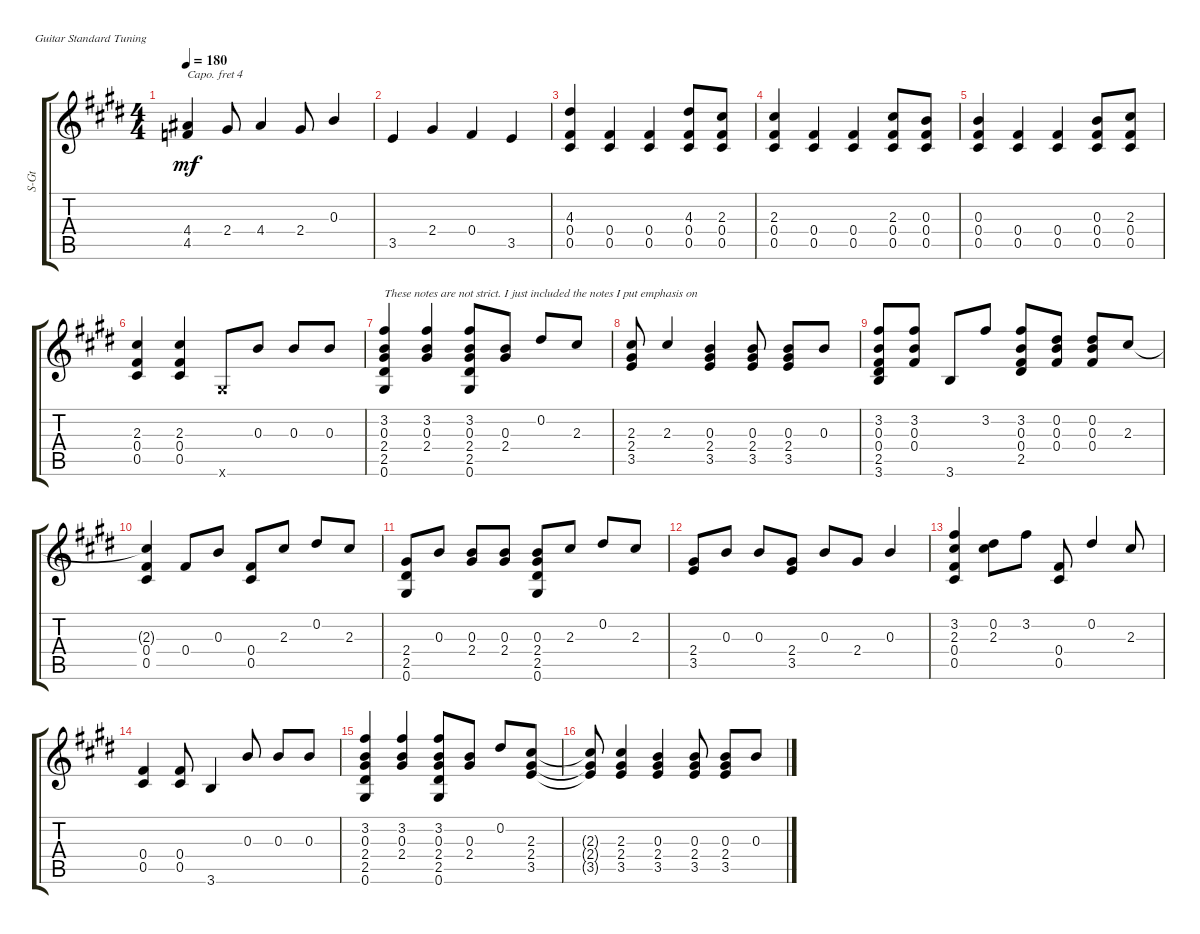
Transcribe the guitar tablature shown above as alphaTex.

\defaultSystemsLayout 4
\bracketExtendMode groupsimilarinstruments
\track ("Steel Guitar" "S-Gt") {instrument acousticguitarsteel}
\staff {score tabs}
\capo 4
\tuning (E4 B3 G3 D3 A2 E2)
\ts (4 4)
\tempo 180
\clef g2
\ks e
(4.5{acc b} 4.4{acc #}).4{dy mf beam Up} 2.4{acc forcenatural}.8{beam Up} 4.4{acc #}.4{beam Up} 2.4{acc forcenatural}.8{beam Up} 0.3{acc forcenatural}.4{beam Up} |
3.5{acc forcenatural}.4{beam Up} 2.4{acc forcenatural}.4{beam Up} 0.4{acc forcenatural}.4{beam Up} 3.5{acc forcenatural}.4{beam Up} |
(0.5{acc forcenatural} 0.4{acc forcenatural} 4.3{acc forcenatural}).4{beam Up} (0.5{acc forcenatural} 0.4{acc forcenatural}).4{beam Up} (0.5{acc forcenatural} 0.4{acc forcenatural}).4{beam Up} (0.5{acc forcenatural} 0.4{acc forcenatural} 4.3{acc forcenatural}).8{beam Up} (0.5{acc forcenatural} 0.4{acc forcenatural} 2.3{acc forcenatural}).8{beam Up} |
(0.5{acc forcenatural} 0.4{acc forcenatural} 2.3{acc forcenatural}).4{beam Up} (0.5{acc forcenatural} 0.4{acc forcenatural}).4{beam Up} (0.5{acc forcenatural} 0.4{acc forcenatural}).4{beam Up} (0.5{acc forcenatural} 0.4{acc forcenatural} 2.3{acc forcenatural}).8{beam Up} (0.5{acc forcenatural} 0.4{acc forcenatural} 0.3{acc forcenatural}).8{beam Up} |
(0.5{acc forcenatural} 0.4{acc forcenatural} 0.3{acc forcenatural}).4{beam Up} (0.5{acc forcenatural} 0.4{acc forcenatural}).4{beam Up} (0.5{acc forcenatural} 0.4{acc forcenatural}).4{beam Up} (0.5{acc forcenatural} 0.4{acc forcenatural} 0.3{acc forcenatural}).8{beam Up} (0.5{acc forcenatural} 0.4{acc forcenatural} 2.3{acc forcenatural}).8{beam Up} |
(0.5{acc forcenatural} 0.4{acc forcenatural} 2.3{acc forcenatural}).4{beam Up} (0.5{acc forcenatural} 0.4{acc forcenatural} 2.3{acc forcenatural}).4{beam Up} 0.6{x acc forcenatural}.8{beam Up} 0.3{acc forcenatural}.8{beam Up} 0.3{acc forcenatural}.8{beam Up} 0.3{acc forcenatural}.8{beam Up} |
(0.6{acc forcenatural} 2.5{acc forcenatural} 2.4{acc forcenatural} 0.3{acc forcenatural} 3.2{acc forcenatural}).4{txt "These notes are not strict. I just included the notes I put emphasis on" beam Up} (2.4{acc forcenatural} 0.3{acc forcenatural} 3.2{acc forcenatural}).4{beam Up} (0.6{acc forcenatural} 2.5{acc forcenatural} 2.4{acc forcenatural} 0.3{acc forcenatural} 3.2{acc forcenatural}).8{beam Up} (2.4{acc forcenatural} 0.3{acc forcenatural}).8{beam Up} 0.2{acc forcenatural}.8{beam Up} 2.3{acc forcenatural}.8{beam Up} |
(3.5{acc forcenatural} 2.4{acc forcenatural} 2.3{acc forcenatural}).8{beam Up} 2.3{acc forcenatural}.4{beam Up} (3.5{acc forcenatural} 2.4{acc forcenatural} 0.3{acc forcenatural}).4{beam Up} (3.5{acc forcenatural} 2.4{acc forcenatural} 0.3{acc forcenatural}).8{beam Up} (3.5{acc forcenatural} 2.4{acc forcenatural} 0.3{acc forcenatural}).8{beam Up} 0.3{acc forcenatural}.8{beam Up} |
(3.6{acc forcenatural} 2.5{acc forcenatural} 0.4{acc forcenatural} 0.3{acc forcenatural} 3.2{acc forcenatural}).8{beam Up} (0.4{acc forcenatural} 0.3{acc forcenatural} 3.2{acc forcenatural}).8{beam Up} 3.6{acc forcenatural}.8{beam Up} 3.2{acc forcenatural}.8{beam Up} (2.5{acc forcenatural} 0.4{acc forcenatural} 0.3{acc forcenatural} 3.2{acc forcenatural}).8{beam Up} (0.4{acc forcenatural} 0.3{acc forcenatural} 0.2{acc forcenatural}).8{beam Up} (0.4{acc forcenatural} 0.3{acc forcenatural} 0.2{acc forcenatural}).8{beam Up} 2.3{acc forcenatural}.8{beam Up} |
(0.5{acc forcenatural} 0.4{acc forcenatural} 2.3{t acc forcenatural}).4{beam Up} 0.4{acc forcenatural}.8{beam Up} 0.3{acc forcenatural}.8{beam Up} (0.5{acc forcenatural} 0.4{acc forcenatural}).8{beam Up} 2.3{acc forcenatural}.8{beam Up} 0.2{acc forcenatural}.8{beam Up} 2.3{acc forcenatural}.8{beam Up} |
(0.6{acc forcenatural} 2.5{acc forcenatural} 2.4{acc forcenatural}).8{beam Up} 0.3{acc forcenatural}.8{beam Up} (2.4{acc forcenatural} 0.3{acc forcenatural}).8{beam Up} (2.4{acc forcenatural} 0.3{acc forcenatural}).8{beam Up} (0.6{acc forcenatural} 2.5{acc forcenatural} 2.4{acc forcenatural} 0.3{acc forcenatural}).8{beam Up} 2.3{acc forcenatural}.8{beam Up} 0.2{acc forcenatural}.8{beam Up} 2.3{acc forcenatural}.8{beam Up} |
(3.5{acc forcenatural} 2.4{acc forcenatural}).8{beam Up} 0.3{acc forcenatural}.8{beam Up} 0.3{acc forcenatural}.8{beam Up} (3.5{acc forcenatural} 2.4{acc forcenatural}).8{beam Up} 0.3{acc forcenatural}.8{beam Up} 2.4{acc forcenatural}.8{beam Up} 0.3{acc forcenatural}.4{beam Up} |
(0.5{acc forcenatural} 0.4{acc forcenatural} 2.3{acc forcenatural} 3.2{acc forcenatural}).4{beam Up} (2.3{acc forcenatural} 0.2{acc forcenatural}).8{beam Down} 3.2{acc forcenatural}.8{beam Down} (0.5{acc forcenatural} 0.4{acc forcenatural}).8{beam Up} 0.2{acc forcenatural}.4{beam Up} 2.3{acc forcenatural}.8{beam Up} |
(0.5{acc forcenatural} 0.4{acc forcenatural}).4{beam Up} (0.5{acc forcenatural} 0.4{acc forcenatural}).8{beam Up} 3.6{acc forcenatural}.4{beam Up} 0.3{acc forcenatural}.8{beam Up} 0.3{acc forcenatural}.8{beam Up} 0.3{acc forcenatural}.8{beam Up} |
(0.6{acc forcenatural} 2.5{acc forcenatural} 2.4{acc forcenatural} 0.3{acc forcenatural} 3.2{acc forcenatural}).4{beam Up} (2.4{acc forcenatural} 0.3{acc forcenatural} 3.2{acc forcenatural}).4{beam Up} (0.6{acc forcenatural} 2.5{acc forcenatural} 2.4{acc forcenatural} 0.3{acc forcenatural} 3.2{acc forcenatural}).8{beam Up} (2.4{acc forcenatural} 0.3{acc forcenatural}).8{beam Up} 0.2{acc forcenatural}.8{beam Up} (3.5{acc forcenatural} 2.4{acc forcenatural} 2.3{acc forcenatural}).8{beam Up} |
(3.5{t acc forcenatural} 2.4{t acc forcenatural} 2.3{t acc forcenatural}).8{beam Up} (3.5{acc forcenatural} 2.4{acc forcenatural} 2.3{acc forcenatural}).4{beam Up} (3.5{acc forcenatural} 2.4{acc forcenatural} 0.3{acc forcenatural}).4{beam Up} (3.5{acc forcenatural} 2.4{acc forcenatural} 0.3{acc forcenatural}).8{beam Up} (3.5{acc forcenatural} 2.4{acc forcenatural} 0.3{acc forcenatural}).8{beam Up} 0.3{acc forcenatural}.8{beam Up}
